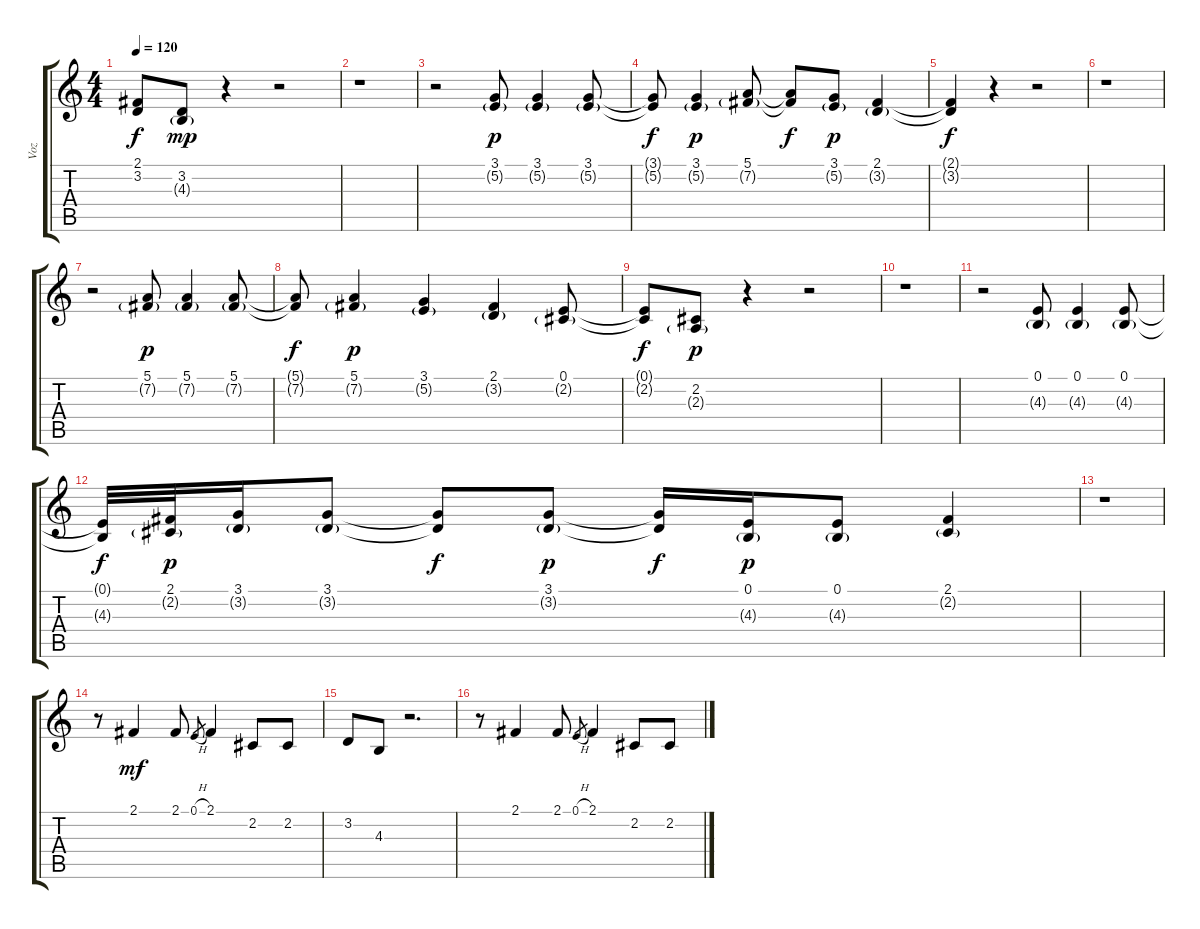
\track ("Voz" "Voz") {instrument harmonica}
\staff {score tabs}
\tuning (E4 B3 G3 D3 A2 E2) {hide}
\ts (4 4)
\tempo 120
\clef g2
\ks c
(2.1{t} 3.2{t}).8{dy f} (3.2 4.3{g}).8{dy mp} r.4 r.2 |
r.1 |
r.2 (3.1 5.2{g}).8{dy p} (3.1 5.2{g}).4 (3.1 5.2{g}).8 |
(3.1{t} 5.2{t}).8{dy f} (3.1 5.2{g}).4{dy p} (5.1 7.2{g}).8 (5.1{t} 7.2{t}).8{dy f} (3.1 5.2{g}).8{dy p} (2.1 3.2{g}).4 |
(2.1{t} 3.2{t}).4{dy f} r.4 r.2 |
r.1 |
r.2 (5.1 7.2{g}).8{dy p} (5.1 7.2{g}).4 (5.1 7.2{g}).8 |
(5.1{t} 7.2{t}).8{dy f} (5.1 7.2{g}).4{dy p} (3.1 5.2{g}).4 (2.1 3.2{g}).4 (0.1 2.2{g}).8 |
(0.1{t} 2.2{t}).8{dy f} (2.2 2.3{g}).8{dy p} r.4 r.2 |
r.1 |
r.2 (0.1 4.3{g}).8 (0.1 4.3{g}).4 (0.1 4.3{g}).8 |
(0.1{t} 4.3{t}).32{dy f} (2.1 2.2{g}).32{dy p} (3.1 3.2{g}).16 (3.1 3.2{g}).8 (3.1{t} 3.2{t}).8{dy f} (3.1 3.2{g}).8{dy p} (3.1{t} 3.2{t}).16{dy f} (0.1 4.3{g}).16{dy p} (0.1 4.3{g}).8 (2.1 2.2{g}).4 |
r.1 |
r.8 2.1.4{dy mf} 2.1.8 0.1{h}.8{gr} 2.1.4 2.2.8 2.2.8 |
3.2.8 4.3.8 r.2{d} |
r.8 2.1.4 2.1.8 0.1{h}.8{gr} 2.1.4 2.2.8 2.2.8
